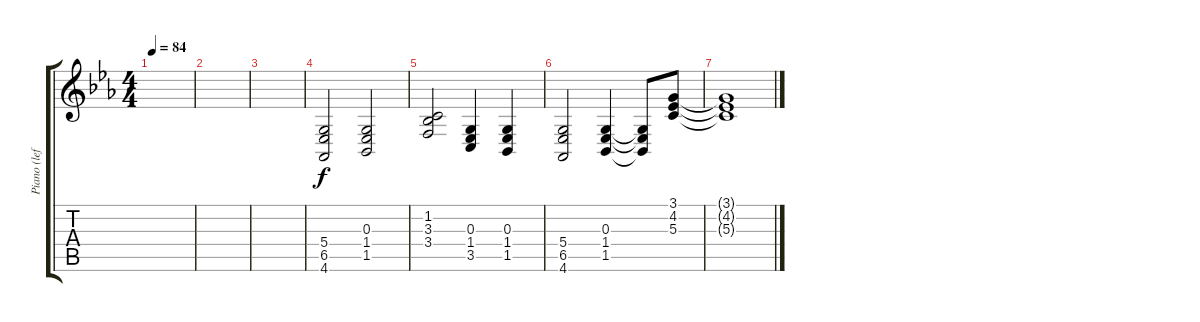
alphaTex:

\track ("Piano (left hand)" "Piano (lef") {instrument brightacousticpiano}
\staff {score tabs}
\tuning (E4 B3 G3 D3 A2 E2) {hide}
\ts (4 4)
\tempo 84
\clef g2
\ks cminor
|
|
|
(5.4 6.5 4.6).2 (0.3 1.4 1.5).2 |
(1.2 3.3 3.4).2 (0.3 1.4 3.5).4 (0.3 1.4 1.5).4 |
(5.4 6.5 4.6).2 (0.3 1.4 1.5).4 (0.3{t} 1.4{t} 1.5{t}).8 (3.1 4.2 5.3).8 |
(3.1{t} 4.2{t} 5.3{t}).1
